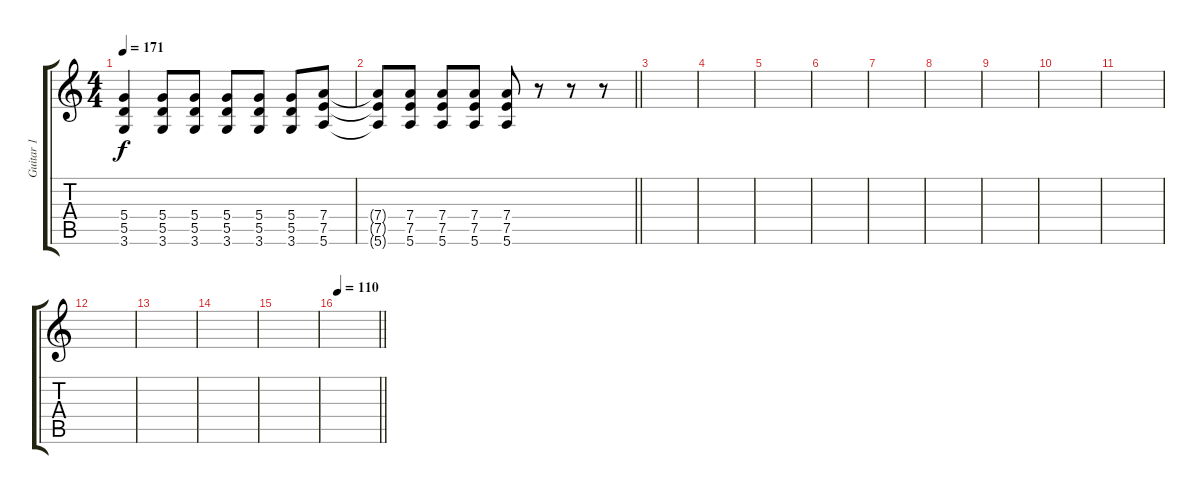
\track ("Guitar 1" "Guitar 1") {instrument overdrivenguitar}
\staff {score tabs}
\tuning (E4 B3 G3 D3 A2 E2) {hide}
\ts (4 4)
\tempo 171
\clef g2
\ks c
(5.4 5.5 3.6).4{dy f} (5.4 5.5 3.6).8 (5.4 5.5 3.6).8 (5.4 5.5 3.6).8 (5.4 5.5 3.6).8 (5.4 5.5 3.6).8 (7.4 7.5 5.6).8 |
\barLineRight lightlight
(7.4{t} 7.5{t} 5.6{t}).8 (7.4 7.5 5.6).8 (7.4 7.5 5.6).8 (7.4 7.5 5.6).8 (7.4 7.5 5.6).8 r.8 r.8 r.8 |
|
|
|
|
|
|
|
|
|
|
|
|
|
\tempo 110
\barLineRight lightlight
